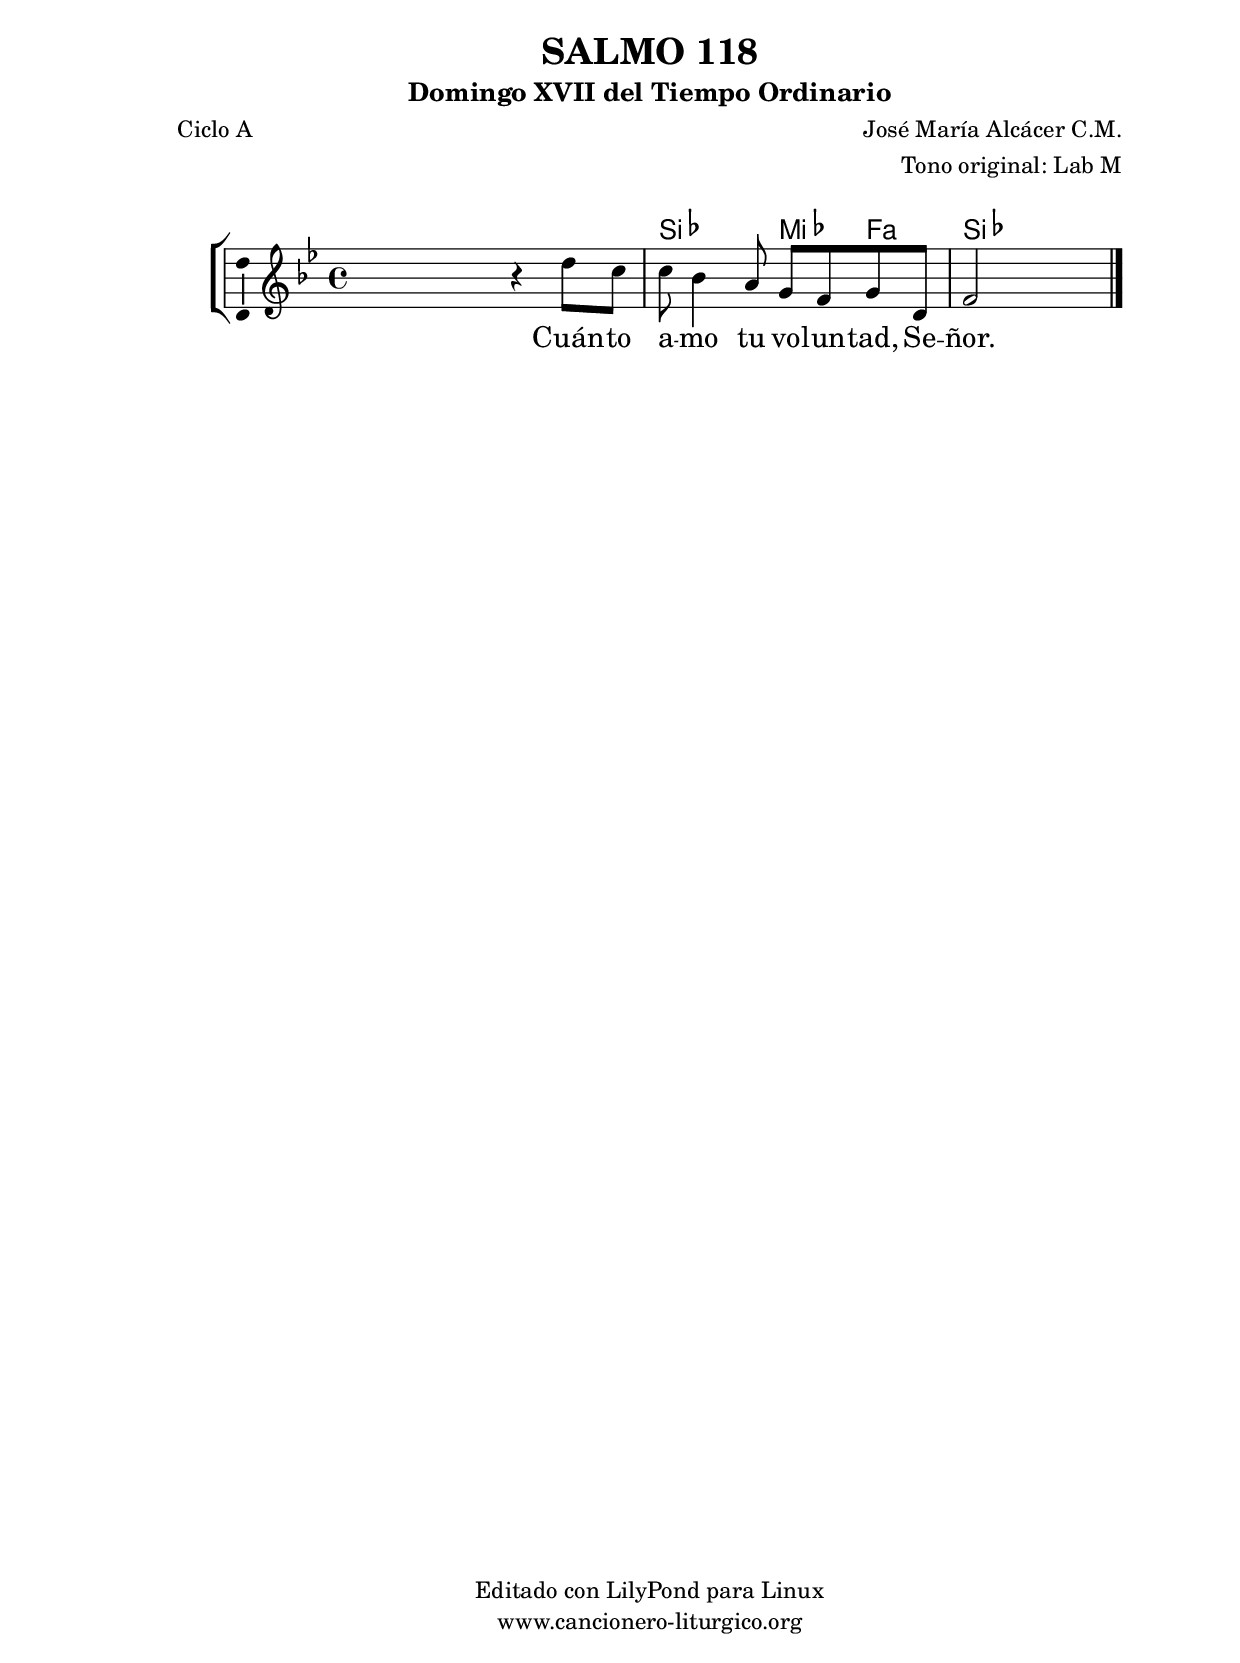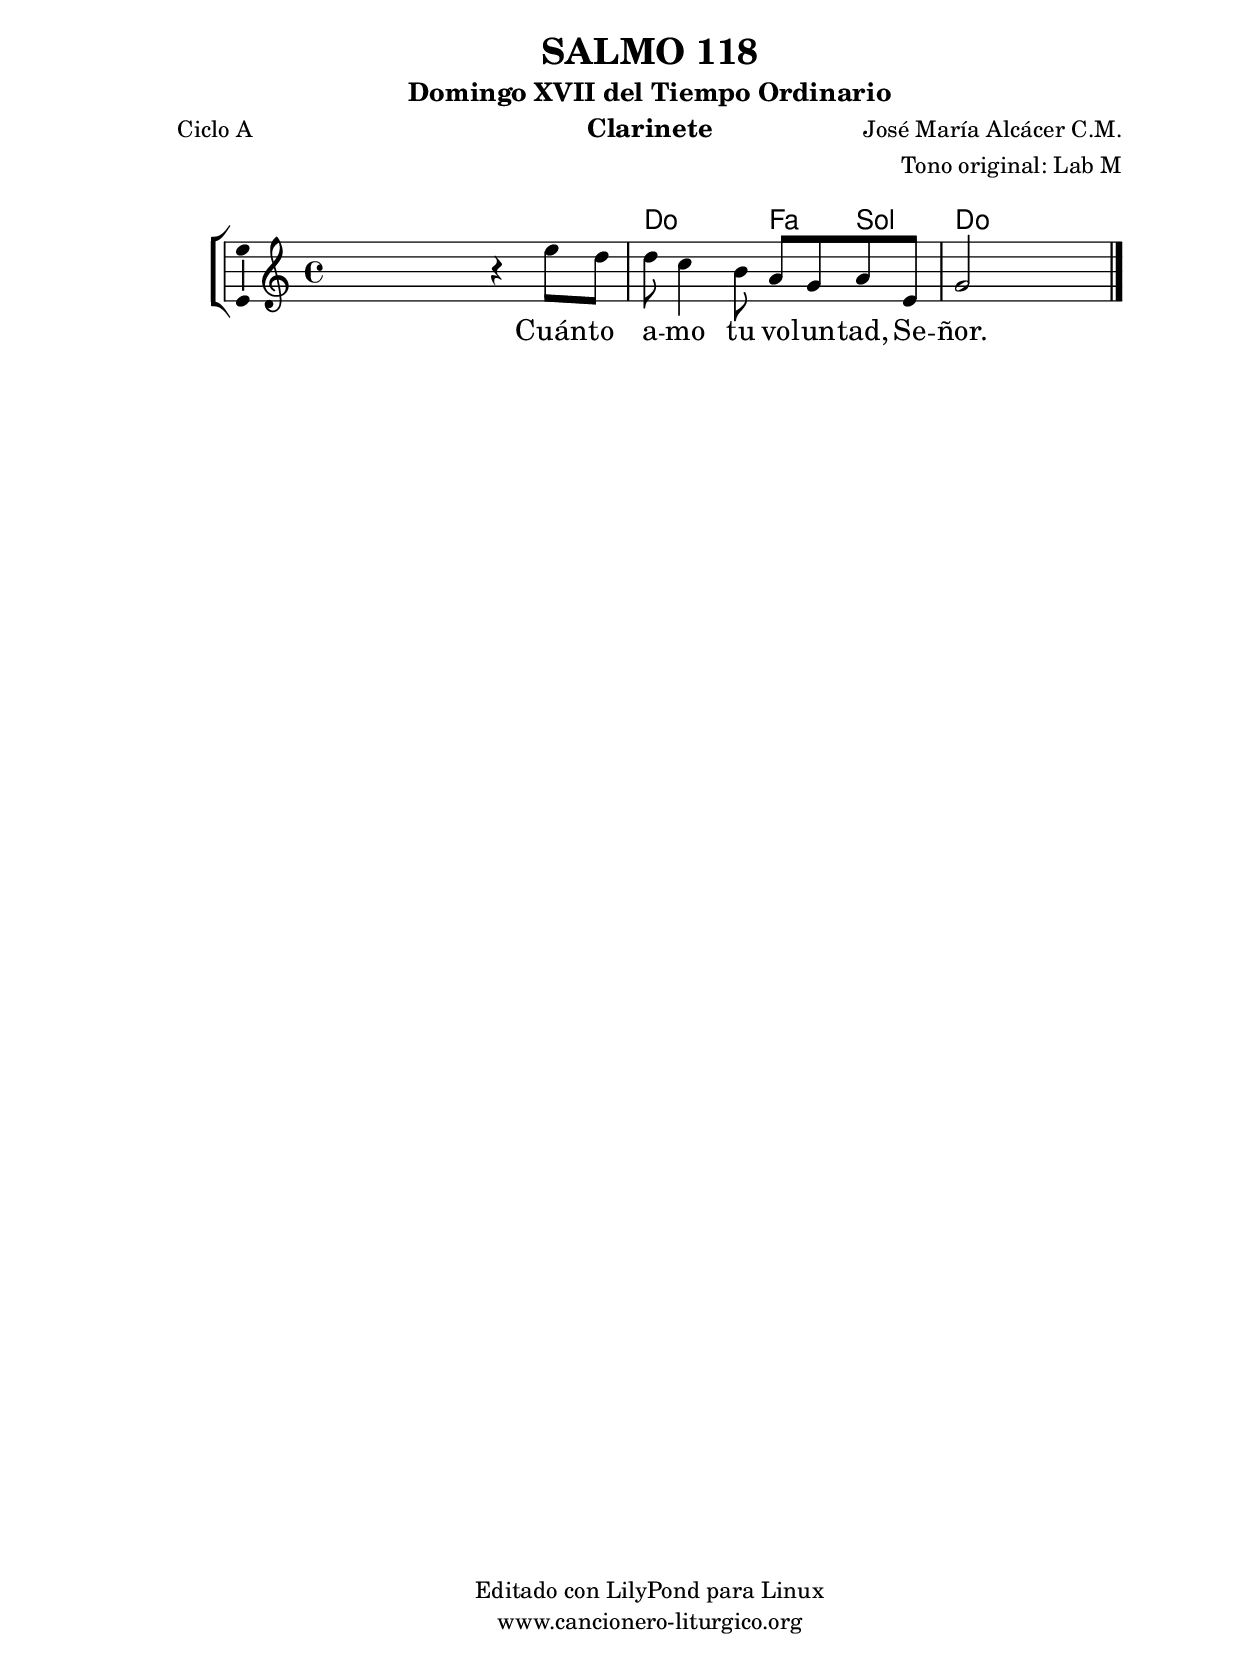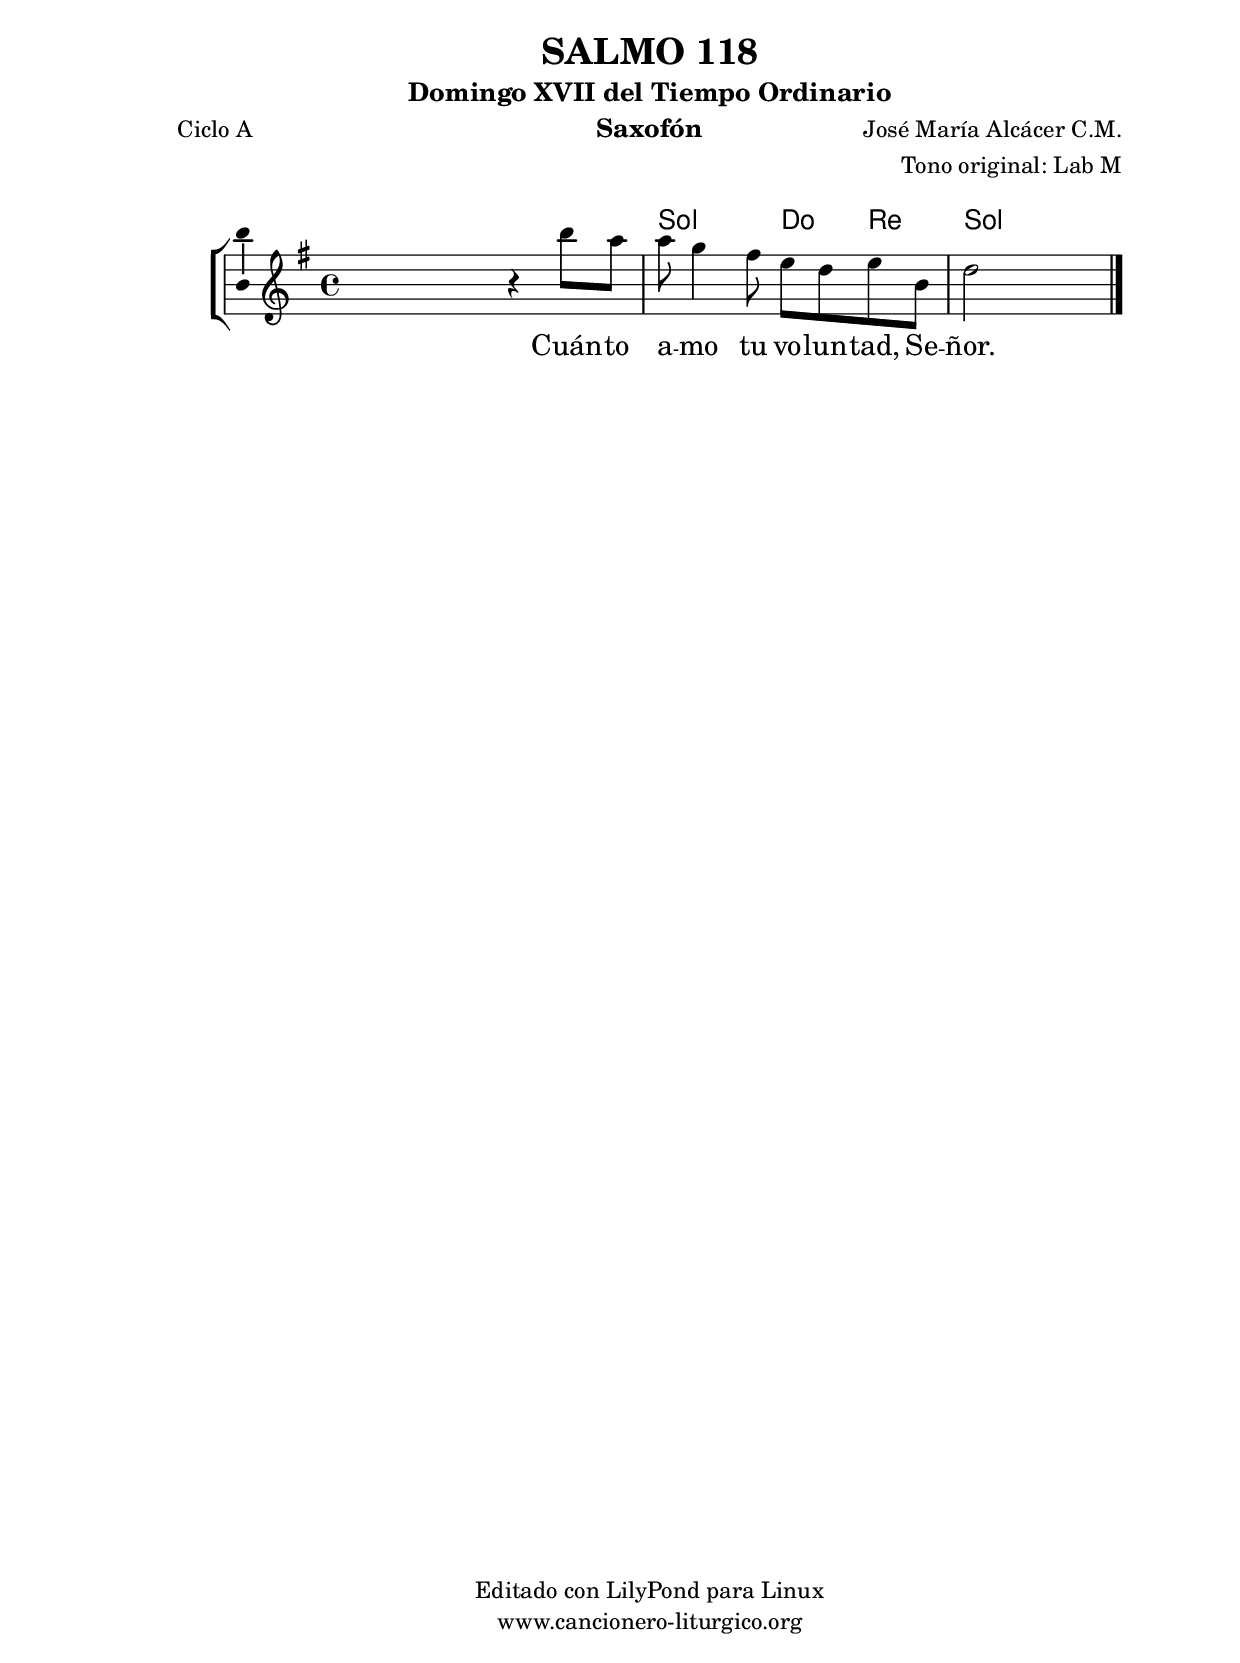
%
%para convertir .midi en .wav:
%timidity filename.midi -Ow -o finename.wav
%
%
%Para convertir de .wav a .mp3:
%lame -h -m j filename.wav
%
%
%para escuchar el midi:
%timidity nombrefichero.midi
%


%versión de lilypond para la que se ha escrito esta partitura:
\version "2.16.0"

	%Tamaño papel
	#(set-default-paper-size "a4")
	%Tamaño partitura
	#(set-global-staff-size 20)
	%No responde al pulsar sobre una nota
	#(ly:set-option 'point-and-click #f)

%parámetros del encabezamiento:
\header {
	title = "SALMO 118"
	subtitle = "Domingo XVII del Tiempo Ordinario"
	composer = "José María Alcácer C.M."
	poet = "Ciclo A"
	meter = ""
	arranger = "Tono original: Lab M"
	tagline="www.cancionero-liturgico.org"
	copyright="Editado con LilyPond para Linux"
	tiempo = "Ordinario"
	usos = "Salmo"
	letra = "Cuánto amo tu voluntad, Señor."
	}

%parámetros asociados al papel:
\paper  {
	oddHeaderMarkup = \markup {\fill-line { \on-the-fly #not-first-page \fromproperty #'header:title \on-the-fly #not-first-page \fromproperty #'header:composer }}
	evenHeaderMarkup = \markup {\fill-line { \fromproperty #'header:composer \fromproperty #'header:title }}
	#(set-paper-size "a4")
	print-page-number = ##f
	first-page-number = 1
	print-first-page-number = ##f
%	head-separation = 3.0 \cm
	top-margin = 2.0 \cm
	bottom-margin = 0.5\cm
%%%	bottom-margin = -1.0\cm
	left-margin = 3.0 \cm
	line-width = 16.0 \cm 
	indent = 8\mm
	interscoreline = 2.\mm
	between-system-space = 15\mm
%	para que las partituras no llenen la hoja:
	ragged-bottom = ##t
%	idem para la última hoja:
	ragged-last-bottom = ##f
%	para que las partituras llenen el ancho del papel:
	ragged-last = ##f
	after-title-space = 2.5 \cm
%page-count=1
%system-count=8

	%Flexible Vertical Spacing
%	markup-markup-spacing =
%	#'((basic-distance . 15) (minimum-distance . 15) (padding . 3))
	markup-system-spacing =
	#'((basic-distance . 15) (minimum-distance . 15) (padding . 3))
	system-system-spacing =
	#'((basic-distance . 15) (minimum-distance . 15) (padding . 3))
	score-system-spacing =
	#'((basic-distance . 15) (minimum-distance . 15) (padding . 5))
%	top-system-spacing = % header
%	#'((basic-distance . 8) (minimum-distance . 0) (padding . 3))
%	top-markup-spacing =
%	#'((basic-distance . 20) (minimum-distance . 20) (padding . 3))
	last-bottom-spacing = % footer
	#'((basic-distance . 5) (minimum-distance . 5) (padding . 3))
%	score-markup-spacing =
%	#'((basic-distance . 16) (minimum-distance . 13) (padding . 3))

	}


%parámetros que afectan a toda la partitura:
global =  {
	%clave de sol (G):
	\clef G
	%armadura:
	\transpose aes bes
	\key aes \major
	\tempo 4=60
	\set Score.tempoHideNote = ##t
	}


acordes = {
	\italianChords
	\chordmode {
	\transpose aes bes
{

s1
aes2 des4 ees aes1

	}
	}
}

melodia = 
	\transpose aes bes
{
	\relative c''{
	\time 4/4

s2 r4 c8 bes
bes8 aes4 g8 f ees f c
ees2 s2

\bar "|."
}
}

texto = \lyricmode {
Cuán -- to a -- mo tu vo -- lun -- tad, Se -- ñor.
	}


acordesStaff = \context ChordNames = acordesStaff <<
	\set chordChanges = ##t
	\acordes
	>>


vozStaff = \context Voice = vozStaff
\with {\consists "Ambitus_engraver"}
<<
%	\set Staff.instrumentName = ""
%	\set Staff.shortInstrumentName = ""
%	\set Staff.midiInstrument = #"clarinet"
%	\set Staff.midiInstrument = #"cello"
%	\set Staff.midiInstrument = #"flute"
	\set Staff.midiInstrument = #"electric guitar (jazz)"
%	\set Staff.midiInstrument = #"english horn"
%	\set Staff.midiInstrument = #"violin"
%	\set Staff.midiInstrument = #"glockenspiel"
	\set Staff.midiMinimumVolume = #0.7
	\set Staff.midiMaximumVolume = #0.9
	\global
	\melodia
	>>


textoStaff = \context Lyrics = textoStaff <<
	\lyricsto vozStaff \texto
	>>

\book {
	\score {
		\context ChoirStaff {
			\override StaffGroup.SystemStartBracket #'collapse-height = #1
			\override Score.SystemStartBar #'collapse-height = #1
			<<
			\acordesStaff
			\vozStaff
			\textoStaff
			>>
			}
		\layout {
	    		\context {
				\Lyrics
				\override LyricText #'font-size = #2
				}
	   		 \context {
				\Score
				%fontSize = #3
				\override StaffSymbol #'staff-space = #(magstep +3)
				%\override Beam #'thickness = #0.55
				%\override SpacingSpanner #'spacing-increment = #1.0
				%\override Slur #'height-limit = #1.5
				}
			}
		}
	\score {
		\unfoldRepeats
		\context ChoirStaff {
			<<
			\acordesStaff
			\vozStaff
			>>
			}
		\midi {
	  		\context {
	  			\Score
				tempoWholesPerMinute = #(ly:make-moment 70 4)
				}
			}
		}
	}

%Partitura para clarinete
#(define output-suffix "C")
\book {
	\header{
		instrument = "Clarinete"
		}
	\score {
		\context ChoirStaff {
			\override StaffGroup.SystemStartBracket #'collapse-height = #1
			\override Score.SystemStartBar #'collapse-height = #1
\transpose c d
			<<
			\acordesStaff
			\vozStaff
			\textoStaff
			>>
			}
		\layout {
	    		\context {
				\Lyrics
				\override LyricText #'font-size = #2
				}
	   		 \context {
				\Score
				%fontSize = #3
				\override StaffSymbol #'staff-space = #(magstep +3)
				%\override Beam #'thickness = #0.55
				%\override SpacingSpanner #'spacing-increment = #1.0
				%\override Slur #'height-limit = #1.5
				}
			}
		}
	}

%Partitura para saxofón
#(define output-suffix "S")
\book {
	\header{
		instrument = "Saxofón"
		}
	\score {
		\context ChoirStaff {
			\override StaffGroup.SystemStartBracket #'collapse-height = #1
			\override Score.SystemStartBar #'collapse-height = #1
\transpose c a
			<<
			\acordesStaff
			\vozStaff
			\textoStaff
			>>
			}
		\layout {
	    		\context {
				\Lyrics
				\override LyricText #'font-size = #2
				}
	   		 \context {
				\Score
				%fontSize = #3
				\override StaffSymbol #'staff-space = #(magstep +3)
				%\override Beam #'thickness = #0.55
				%\override SpacingSpanner #'spacing-increment = #1.0
				%\override Slur #'height-limit = #1.5
				}
			}
		}
	}

